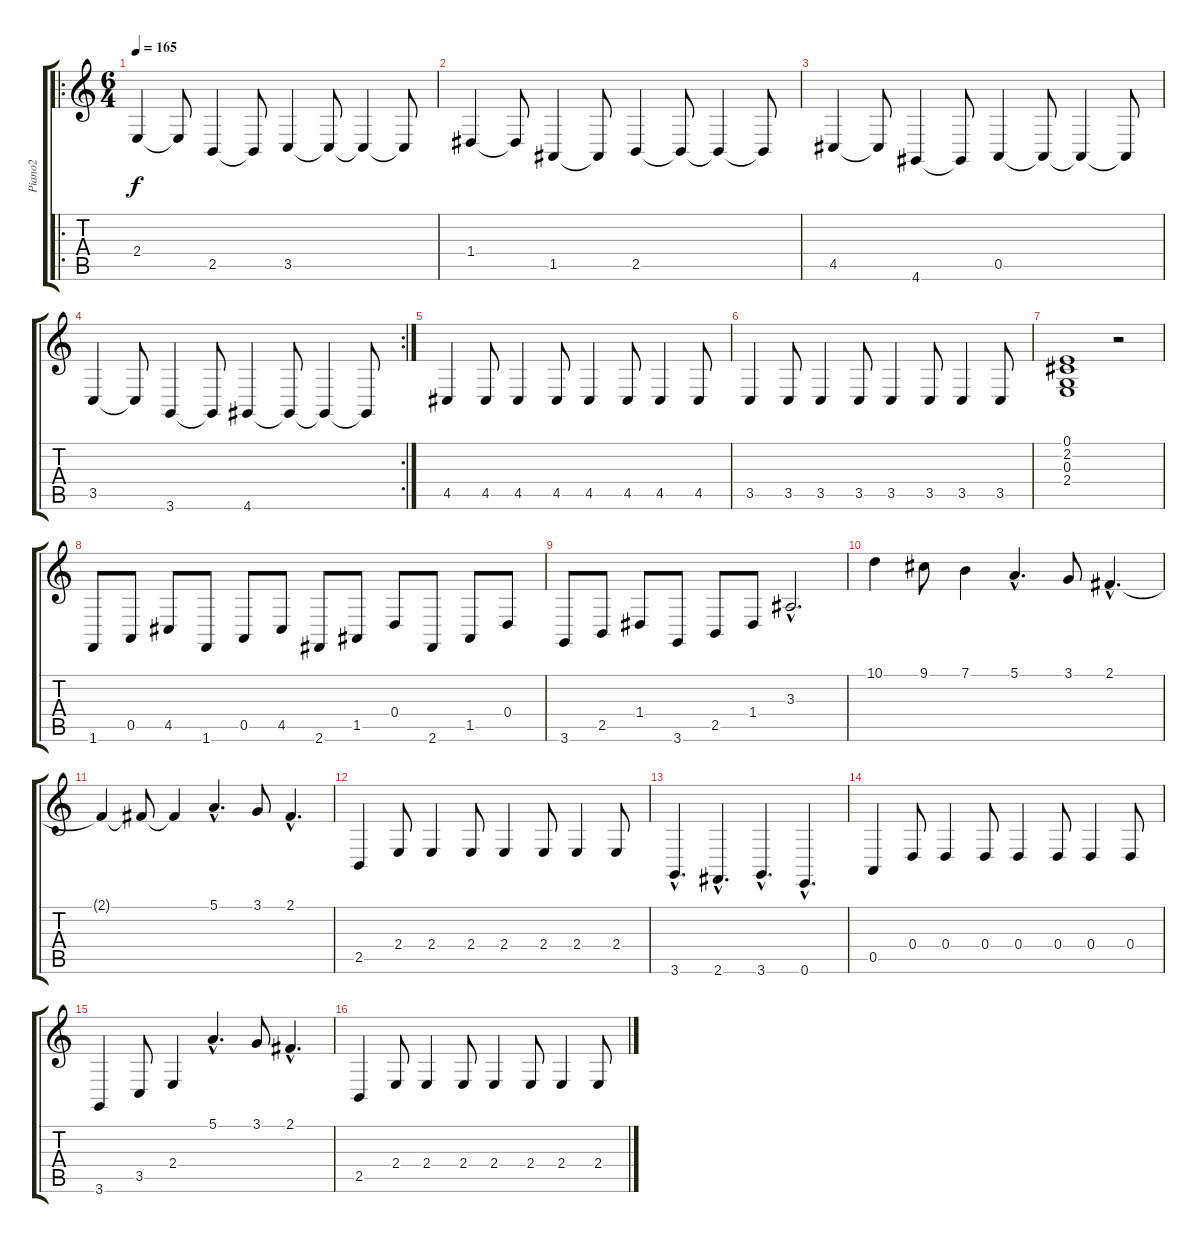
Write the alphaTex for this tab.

\track ("Piano2" "Piano2") {instrument acousticgrandpiano}
\staff {score tabs}
\tuning (E4 B3 G3 D3 A2 E2) {hide}
\ro
\ts (6 4)
\tempo 165
\clef g2
\ks c
2.4.4{dy f instrument acousticgrandpiano} 2.4{t}.8 2.5.4 2.5{t}.8 3.5.4 3.5{t}.8 3.5{t}.4 3.5{t}.8 |
1.4.4 1.4{t}.8 1.5.4 1.5{t}.8 2.5.4 2.5{t}.8 2.5{t}.4 2.5{t}.8 |
4.5.4 4.5{t}.8 4.6.4 4.6{t}.8 0.5.4 0.5{t}.8 0.5{t}.4 0.5{t}.8 |
\rc 2
3.5.4 3.5{t}.8 3.6.4 3.6{t}.8 4.6.4 4.6{t}.8 4.6{t}.4 4.6{t}.8 |
4.5.4 4.5.8 4.5.4 4.5.8 4.5.4 4.5.8 4.5.4 4.5.8 |
3.5.4 3.5.8 3.5.4 3.5.8 3.5.4 3.5.8 3.5.4 3.5.8 |
(0.1 2.2 0.3 2.4).1 r.2 |
1.6.8 0.5.8 4.5.8 1.6.8 0.5.8 4.5.8 2.6.8 1.5.8 0.4.8 2.6.8 1.5.8 0.4.8 |
3.6.8 2.5.8 1.4.8 3.6.8 2.5.8 1.4.8 3.3{hac}.2{d} |
10.1.4 9.1.8 7.1.4 5.1{hac}.4{d} 3.1.8 2.1{hac}.4{d} |
2.1{t}.4 2.1{t}.8 2.1{t}.4 5.1{hac}.4{d} 3.1.8 2.1{hac}.4{d} |
2.5.4 2.4.8 2.4.4 2.4.8 2.4.4 2.4.8 2.4.4 2.4.8 |
3.6{hac}.4{d} 2.6{hac}.4{d} 3.6{hac}.4{d} 0.6{hac}.4{d} |
0.5.4 0.4.8 0.4.4 0.4.8 0.4.4 0.4.8 0.4.4 0.4.8 |
3.6.4 3.5.8 2.4.4 5.1{hac}.4{d} 3.1.8 2.1{hac}.4{d} |
2.5.4 2.4.8 2.4.4 2.4.8 2.4.4 2.4.8 2.4.4 2.4.8
